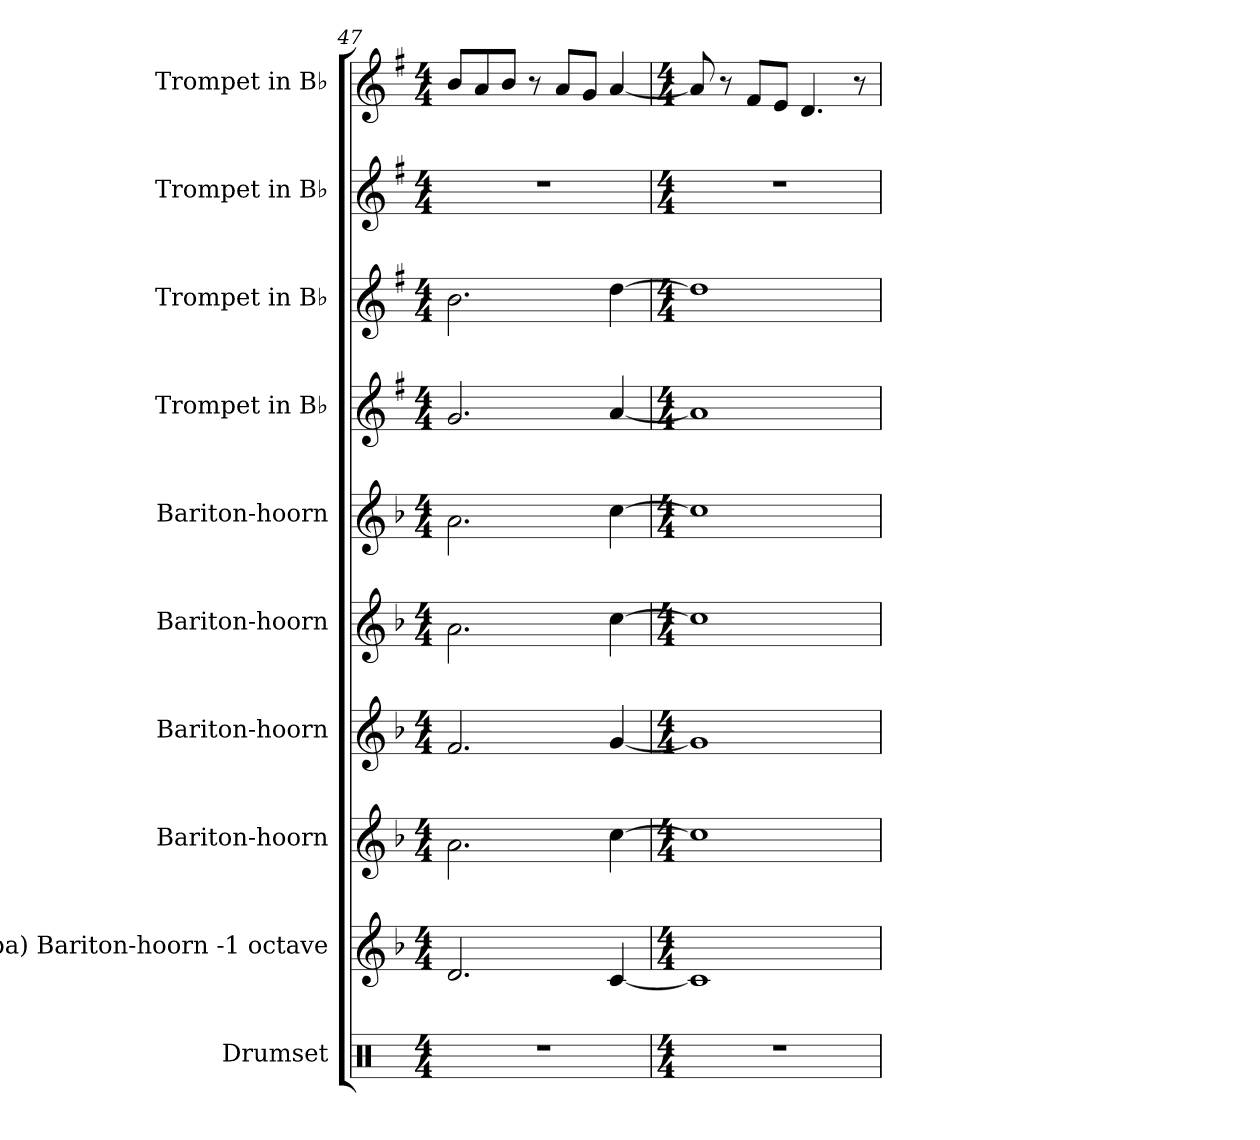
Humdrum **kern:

**kern	**kern	**kern	**kern	**kern	**kern	**kern	**kern	**kern	**kern
*part10	*part9	*part8	*part7	*part6	*part5	*part4	*part3	*part2	*part1
*staff10	*staff9	*staff8	*staff7	*staff6	*staff5	*staff4	*staff3	*staff2	*staff1
*I"Drumset	*I"(tuba) Bariton-hoorn -1 octave	*I"Bariton-hoorn	*I"Bariton-hoorn	*I"Bariton-hoorn	*I"Bariton-hoorn	*I"Trompet in B♭	*I"Trompet in B♭	*I"Trompet in B♭	*I"Trompet in B♭
*I'D. set	*I'Ba. Hn.	*I'Ba. Hn.	*I'Ba. Hn.	*I'Ba. Hn.	*I'Ba. Hn.	*	*	*	*
*clefX	*clefG2	*clefG2	*clefG2	*clefG2	*clefG2	*clefG2	*clefG2	*clefG2	*clefG2
*	*ITrd8c14	*ITrd8c14	*ITrd8c14	*ITrd8c14	*ITrd8c14	*ITrd1c2	*ITrd1c2	*ITrd1c2	*ITrd1c2
*k[]	*k[b-]	*k[b-]	*k[b-]	*k[b-]	*k[b-]	*k[b-]	*k[b-]	*k[b-]	*k[b-]
*M4/4	*M4/4	*M4/4	*M4/4	*M4/4	*M4/4	*M4/4	*M4/4	*M4/4	*M4/4
=47	=47	=47	=47	=47	=47	=47	=47	=47	=47
1r	2.D/	2.A\	2.F/	2.A\	2.A\	2.f/	2.a\	1r	8a/L
.	.	.	.	.	.	.	.	.	8g/
.	.	.	.	.	.	.	.	.	8a/J
.	.	.	.	.	.	.	.	.	8r
.	.	.	.	.	.	.	.	.	8g/L
.	.	.	.	.	.	.	.	.	8f/J
.	[4C/	[4c\	[4G/	[4c\	[4c\	[4g/	[4cc\	.	[4g/
=48	=48	=48	=48	=48	=48	=48	=48	=48	=48
*M4/4	*M4/4	*M4/4	*M4/4	*M4/4	*M4/4	*M4/4	*M4/4	*M4/4	*M4/4
1r	1C]	1c]	1G]	1c]	1c]	1g]	1cc]	1r	8g/]
.	.	.	.	.	.	.	.	.	8r
.	.	.	.	.	.	.	.	.	8e/L
.	.	.	.	.	.	.	.	.	8d/J
.	.	.	.	.	.	.	.	.	4.c/
.	.	.	.	.	.	.	.	.	8r
=	=	=	=	=	=	=	=	=	=
*-	*-	*-	*-	*-	*-	*-	*-	*-	*-
